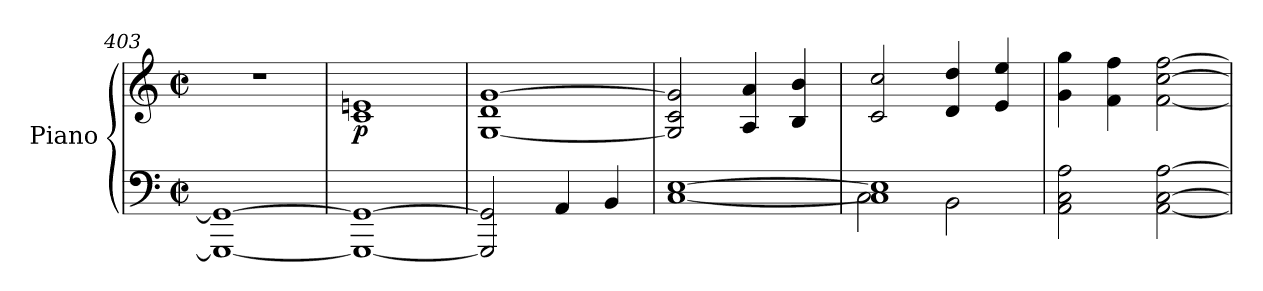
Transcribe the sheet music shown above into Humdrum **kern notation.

**kern	**kern	**dynam
*part1	*part1	*part1
*staff2	*staff1	*staff1/2
*I"Piano	*	*
*I'Pno	*	*
*clefF4	*clefG2	*
*k[]	*k[]	*
*M4/4	*M4/4	*
*met(c|)	*met(c|)	*
=403	=403	=403
1GGG_ 1GG_	1r	.
=404	=404	=404
!	!	!LO:DY:b
1GGG_ 1GG_	1c 1en	p
=405	=405	=405
2GGG/] 2GG/]	[1G 1d [1g	.
4AA/	.	.
4BB/	.	.
!!LO:PB:g=z
=406	=406	=406
[1C [1E	2G/] 2c/ 2g/]	.
.	4A/ 4a/	.
.	4B/ 4b/	.
=407	=407	=407
*^	*	*
1C] 1E]	2C\	2c/ 2cc/	.
.	2BB\	4d/ 4dd/	.
.	.	4e/ 4ee/	.
*v	*v	*	*
=408	=408	=408
2AA\ 2C\ 2A\	4g\ 4gg\	.
.	4f\ 4ff\	.
[2AA\ [2C\ [2A\	[2f\ [2cc\ [2ff\	.
=	=	=
*-	*-	*-
